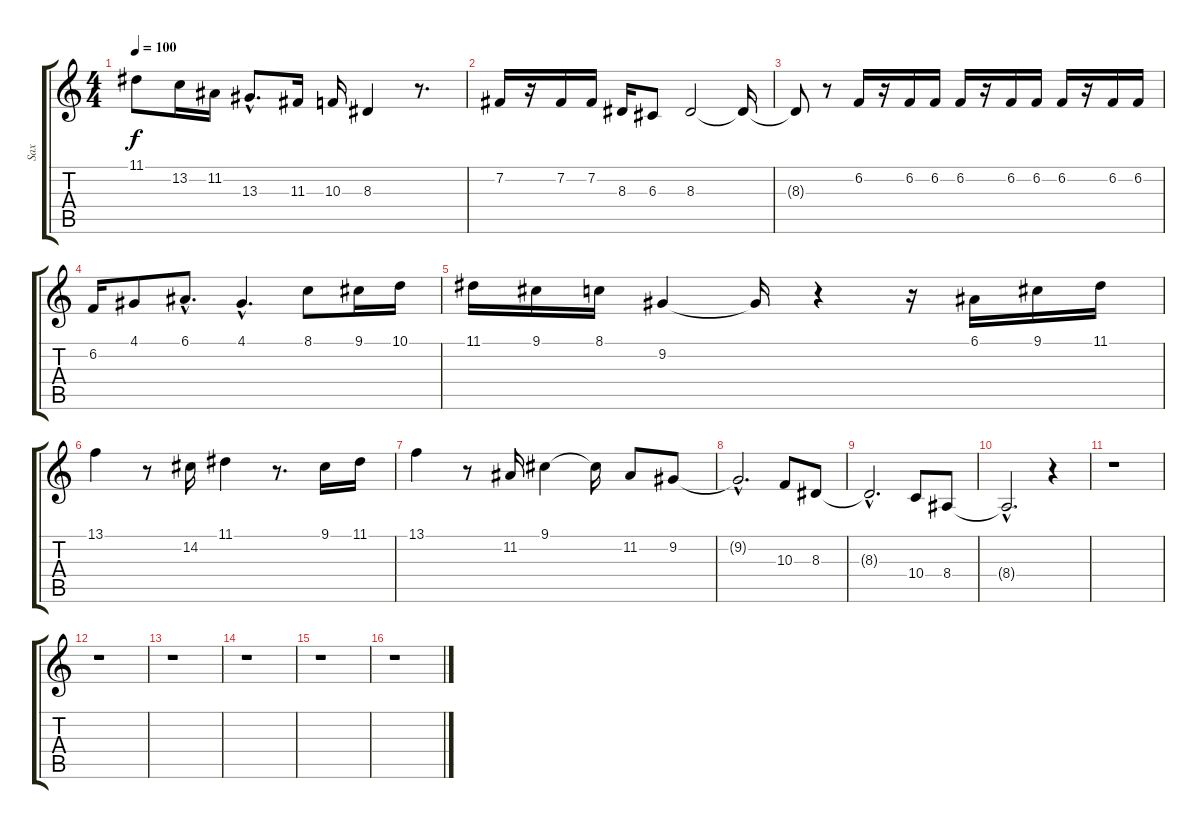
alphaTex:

\track ("Sax" "Sax") {instrument altosax}
\staff {score tabs}
\tuning (E4 B3 G3 D3 A2 E2) {hide}
\ts (4 4)
\tempo 100
\clef g2
\ks c
11.1{t}.8{dy f} 13.2.16 11.2.16 13.3{hac}.8{d} 11.3.16 10.3.16 8.3.4 r.8{d} |
7.2.16 r.16 7.2.16 7.2.16 8.3.16 6.3.8 8.3.2 8.3{t}.16 |
8.3{t}.8 r.8 6.2.16 r.16 6.2.16 6.2.16 6.2.16 r.16 6.2.16 6.2.16 6.2.16 r.16 6.2.16 6.2.16 |
6.2.16 4.1.8 6.1{hac}.8{d} 4.1{hac}.4{d} 8.1.8 9.1.16 10.1.16 |
11.1.16 9.1.16 8.1.16 9.2.4 9.2{t}.16 r.4 r.16 6.1.16 9.1.16 11.1.16 |
13.1.4 r.8 14.2.16 11.1.4 r.8{d} 9.1.16 11.1.16 |
13.1.4 r.8 11.2.16 9.1.4 9.1{t}.16 11.2.8 9.2.8 |
9.2{hac t}.2{d} 10.3.8 8.3.8 |
8.3{hac t}.2{d} 10.4.8 8.4.8 |
8.4{hac t}.2{d} r.4 |
r.1 |
r.1 |
r.1 |
r.1 |
r.1 |
r.1
